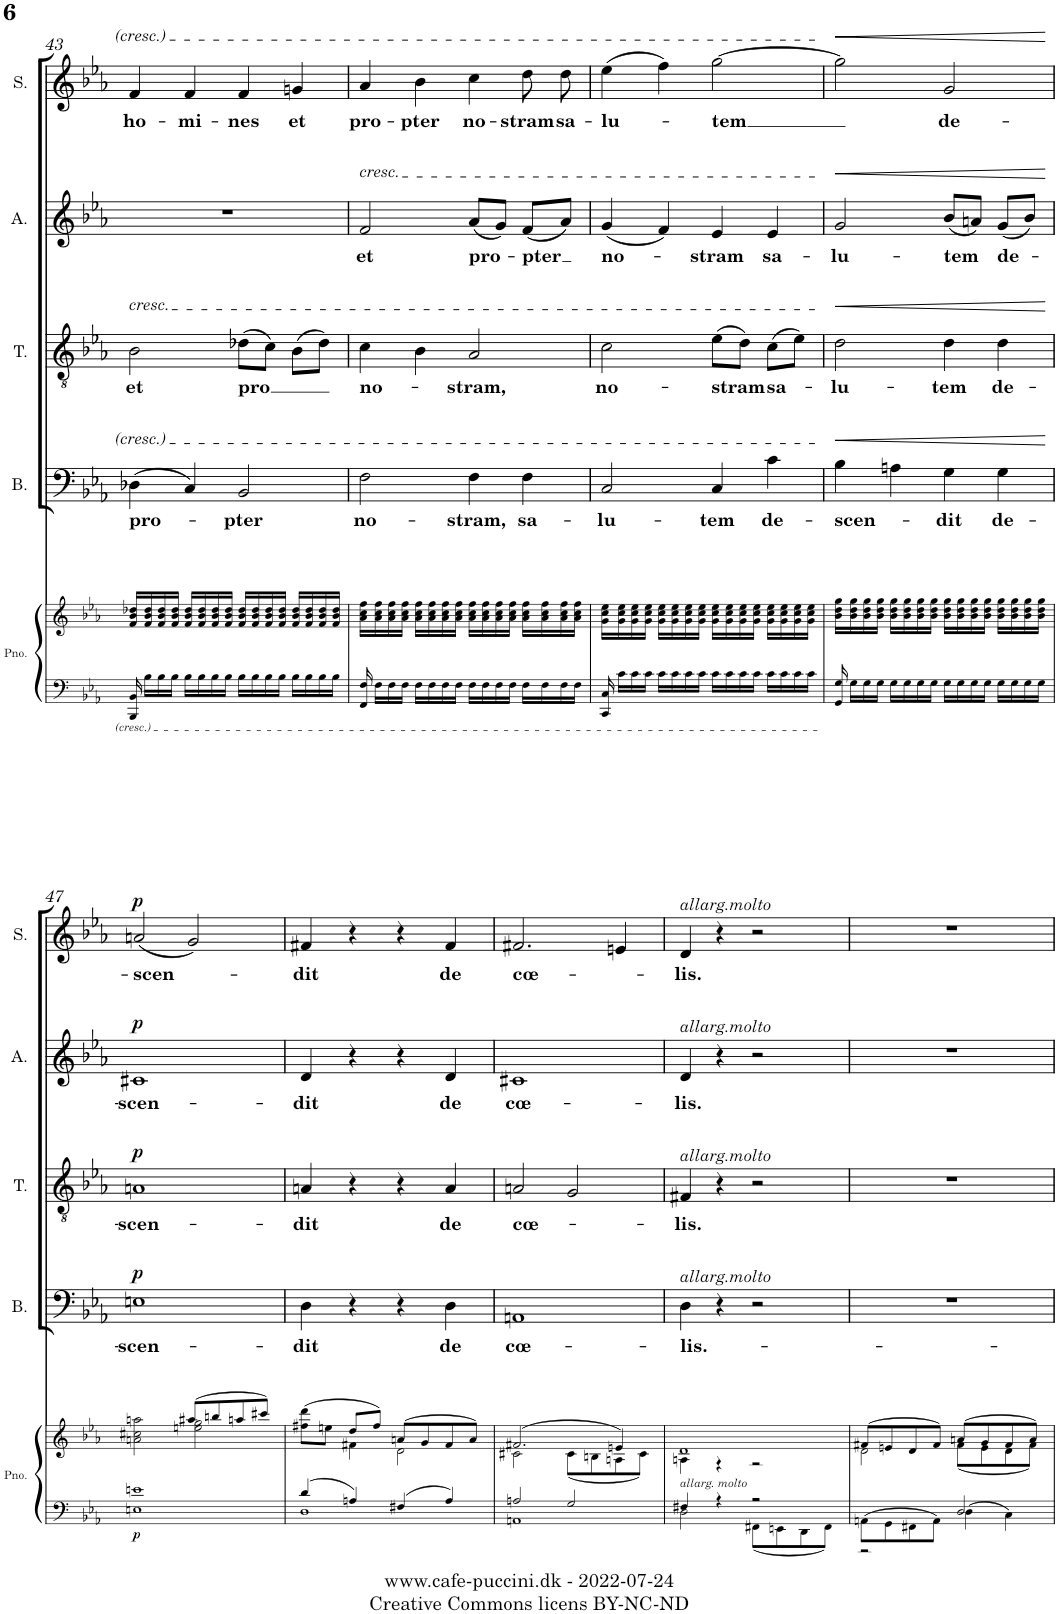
**kern	**kern	**dynam	**kern	**text	**dynam	**kern	**text	**dynam	**kern	**text	**dynam	**kern	**text	**dynam
*part5	*part5	*part5	*part4	*part4	*part4	*part3	*part3	*part3	*part2	*part2	*part2	*part1	*part1	*part1
*staff6	*staff5	*staff5/6	*staff4	*staff4	*staff4	*staff3	*staff3	*staff3	*staff2	*staff2	*staff2	*staff1	*staff1	*staff1
*I"Piano	*	*	*I"Bass	*	*	*I"Tenor	*	*	*I"Alto	*	*	*I"Soprano	*	*
*I'Pno.	*	*	*I'B.	*	*	*I'T.	*	*	*I'A.	*	*	*I'S.	*	*
!!LO:PB:g=z
*clefF4	*clefG2	*	*clefF4	*	*	*clefGv2	*	*	*clefG2	*	*	*clefG2	*	*
*k[b-e-a-]	*k[b-e-a-]	*	*k[b-e-a-]	*	*	*k[b-e-a-]	*	*	*k[b-e-a-]	*	*	*k[b-e-a-]	*	*
*M4/4	*M4/4	*	*M4/4	*	*	*M4/4	*	*	*M4/4	*	*	*M4/4	*	*
*met(c)	*met(c)	*	*met(c)	*	*	*met(c)	*	*	*met(c)	*	*	*met(c)	*	*
=43	=43	=43	=43	=43	=43	=43	=43	=43	=43	=43	=43	=43	=43	=43
!	!	!	!	!	!	!LO:TX:a:i:t=cresc.	!	!	!	!	!	!	!	!
!	!	!	!	!LO:LY:b	!	!	!LO:LY:b	!	!	!	!	!	!LO:LY:b	!
16BBB-/ 16BB-/	16f/ 16b-/ 16dd-X/LL	.	(4D-X\	pro-	.	2B-\	et	.	1r	.	.	4f/	ho-	.
16B-\LL	16f/ 16b-/ 16dd-/	.	.	.	.	.	.	.	.	.	.	.	.	.
16B-\	16f/ 16b-/ 16dd-/	.	.	.	.	.	.	.	.	.	.	.	.	.
16B-\JJ	16f/ 16b-/ 16dd-/JJ	.	.	.	.	.	.	.	.	.	.	.	.	.
!	!	!	!	!	!	!	!	!	!	!	!	!	!LO:LY:b	!
16B-\LL	16f/ 16b-/ 16dd-/LL	.	4C/)	.	.	.	.	.	.	.	.	4f/	-mi-	.
16B-\	16f/ 16b-/ 16dd-/	.	.	.	.	.	.	.	.	.	.	.	.	.
16B-\	16f/ 16b-/ 16dd-/	.	.	.	.	.	.	.	.	.	.	.	.	.
16B-\JJ	16f/ 16b-/ 16dd-/JJ	.	.	.	.	.	.	.	.	.	.	.	.	.
!	!	!	!	!LO:LY:b	!	!	!LO:LY:b	!	!	!	!	!	!LO:LY:b	!
16B-\LL	16f/ 16b-/ 16dd-/LL	.	2BB-/	-pter	.	(8d-X\L	-pro	.	.	.	.	4f/	-nes	.
16B-\	16f/ 16b-/ 16dd-/	.	.	.	.	.	.	.	.	.	.	.	.	.
16B-\	16f/ 16b-/ 16dd-/	.	.	.	.	8c\J)	.	.	.	.	.	.	.	.
16B-\JJ	16f/ 16b-/ 16dd-/JJ	.	.	.	.	.	.	.	.	.	.	.	.	.
!	!	!	!	!	!	!	!	!	!	!	!	!	!LO:LY:b	!
16B-\LL	16f/ 16b-/ 16dd-/LL	.	.	.	.	(8B-\L	.	.	.	.	.	4gn/	et	.
16B-\	16f/ 16b-/ 16dd-/	.	.	.	.	.	.	.	.	.	.	.	.	.
16B-\	16f/ 16b-/ 16dd-/	.	.	.	.	8d-\J)	.	.	.	.	.	.	.	.
16B-\JJ	16f/ 16b-/ 16dd-/JJ	.	.	.	.	.	.	.	.	.	.	.	.	.
=44	=44	=44	=44	=44	=44	=44	=44	=44	=44	=44	=44	=44	=44	=44
!	!	!	!	!	!	!	!	!	!LO:TX:a:i:t=cresc.	!	!	!	!	!
!	!	!	!	!LO:LY:b	!	!	!LO:LY:b	!	!	!LO:LY:b	!	!	!LO:LY:b	!
16FF/ 16F/	16a-\ 16cc\ 16ff\LL	.	2F\	no-	.	4c\	no-	.	2f/	et	.	4a-/	pro-	.
16F\LL	16a-\ 16cc\ 16ff\	.	.	.	.	.	.	.	.	.	.	.	.	.
16F\	16a-\ 16cc\ 16ff\	.	.	.	.	.	.	.	.	.	.	.	.	.
16F\JJ	16a-\ 16cc\ 16ff\JJ	.	.	.	.	.	.	.	.	.	.	.	.	.
!	!	!	!	!	!	!	!	!	!	!	!	!	!LO:LY:b	!
16F\LL	16a-\ 16cc\ 16ff\LL	.	.	.	.	4B-\	.	.	.	.	.	4b-\	-pter	.
16F\	16a-\ 16cc\ 16ff\	.	.	.	.	.	.	.	.	.	.	.	.	.
16F\	16a-\ 16cc\ 16ff\	.	.	.	.	.	.	.	.	.	.	.	.	.
16F\JJ	16a-\ 16cc\ 16ff\JJ	.	.	.	.	.	.	.	.	.	.	.	.	.
!	!	!	!	!LO:LY:b	!	!	!LO:LY:b	!	!	!LO:LY:b	!	!	!LO:LY:b	!
16F\LL	16a-\ 16cc\ 16ff\LL	.	4F\	-stram,	.	2A-/	-stram,	.	(8a-/L	pro-	.	4cc\	no-	.
16F\	16a-\ 16cc\ 16ff\	.	.	.	.	.	.	.	.	.	.	.	.	.
16F\	16a-\ 16cc\ 16ff\	.	.	.	.	.	.	.	8g/J)	.	.	.	.	.
16F\JJ	16a-\ 16cc\ 16ff\JJ	.	.	.	.	.	.	.	.	.	.	.	.	.
!	!	!	!	!LO:LY:b	!	!	!	!	!	!LO:LY:b	!	!	!LO:LY:b	!
16F\LL	16a-\ 16cc\ 16ff\LL	.	4F\	sa-	.	.	.	.	(8f/L	-pter	.	8dd\L	-stram	.
16F\	16a-\ 16cc\ 16ff\	.	.	.	.	.	.	.	.	.	.	.	.	.
!	!	!	!	!	!	!	!	!	!	!	!	!	!LO:LY:b	!
16F\	16a-\ 16cc\ 16ff\	.	.	.	.	.	.	.	8a-/J)	.	.	8dd\J	sa-	.
16F\JJ	16a-\ 16cc\ 16ff\JJ	.	.	.	.	.	.	.	.	.	.	.	.	.
=45	=45	=45	=45	=45	=45	=45	=45	=45	=45	=45	=45	=45	=45	=45
!	!	!	!	!LO:LY:b	!	!	!LO:LY:b	!	!	!LO:LY:b	!	!	!LO:LY:b	!
16CC/ 16C/	16g\ 16cc\ 16ee-\LL	.	2C/	-lu-	.	2c\	no-	.	(4g/	no-	.	(4ee-\	-lu-	.
16c\LL	16g\ 16cc\ 16ee-\	.	.	.	.	.	.	.	.	.	.	.	.	.
16c\	16g\ 16cc\ 16ee-\	.	.	.	.	.	.	.	.	.	.	.	.	.
16c\JJ	16g\ 16cc\ 16ee-\JJ	.	.	.	.	.	.	.	.	.	.	.	.	.
16c\LL	16g\ 16cc\ 16ee-\LL	.	.	.	.	.	.	.	4f/)	.	.	4ff\)	.	.
16c\	16g\ 16cc\ 16ee-\	.	.	.	.	.	.	.	.	.	.	.	.	.
16c\	16g\ 16cc\ 16ee-\	.	.	.	.	.	.	.	.	.	.	.	.	.
16c\JJ	16g\ 16cc\ 16ee-\JJ	.	.	.	.	.	.	.	.	.	.	.	.	.
!	!	!	!	!LO:LY:b	!	!	!LO:LY:b	!	!	!LO:LY:b	!	!	!LO:LY:b	!
16c\LL	16g\ 16cc\ 16ee-\LL	.	4C/	-tem	.	(8e-\L	-stram	.	4e-/	-stram	.	[2gg\	-tem	.
16c\	16g\ 16cc\ 16ee-\	.	.	.	.	.	.	.	.	.	.	.	.	.
16c\	16g\ 16cc\ 16ee-\	.	.	.	.	8d\J)	.	.	.	.	.	.	.	.
16c\JJ	16g\ 16cc\ 16ee-\JJ	.	.	.	.	.	.	.	.	.	.	.	.	.
!	!	!	!	!LO:LY:b	!	!	!LO:LY:b	!	!	!LO:LY:b	!	!	!	!
16c\LL	16g\ 16cc\ 16ee-\LL	.	4c\	de-	.	(8c\L	sa-	.	4e-/	sa-	.	.	.	.
16c\	16g\ 16cc\ 16ee-\	.	.	.	.	.	.	.	.	.	.	.	.	.
16c\	16g\ 16cc\ 16ee-\	.	.	.	.	8e-\J)	.	.	.	.	.	.	.	.
16c\JJ	16g\ 16cc\ 16ee-\JJ	.	.	.	.	.	.	.	.	.	.	.	.	.
=46	=46	=46	=46	=46	=46	=46	=46	=46	=46	=46	=46	=46	=46	=46
!	!	!	!	!LO:LY:b	!LO:HP:b	!	!LO:LY:b	!LO:HP:b	!	!LO:LY:b	!LO:HP:b	!	!	!LO:HP:b
16GG/ 16G/	16b-\ 16dd\ 16gg\LL	.	4B-\	-scen-	<	2d\	-lu-	<	2g/	-lu-	<	2gg\]	.	<
16G\LL	16b-\ 16dd\ 16gg\	.	.	.	.	.	.	.	.	.	.	.	.	.
16G\	16b-\ 16dd\ 16gg\	.	.	.	.	.	.	.	.	.	.	.	.	.
16G\JJ	16b-\ 16dd\ 16gg\JJ	.	.	.	.	.	.	.	.	.	.	.	.	.
16G\LL	16b-\ 16dd\ 16gg\LL	.	4An\	.	.	.	.	.	.	.	.	.	.	.
16G\	16b-\ 16dd\ 16gg\	.	.	.	.	.	.	.	.	.	.	.	.	.
16G\	16b-\ 16dd\ 16gg\	.	.	.	.	.	.	.	.	.	.	.	.	.
16G\JJ	16b-\ 16dd\ 16gg\JJ	.	.	.	.	.	.	.	.	.	.	.	.	.
!	!	!	!	!LO:LY:b	!	!	!LO:LY:b	!	!	!LO:LY:b	!	!	!LO:LY:b	!
16G\LL	16b-\ 16dd\ 16gg\LL	.	4G\	-dit	.	4d\	-tem	.	(8b-/L	-tem	.	2g/	de-	.
16G\	16b-\ 16dd\ 16gg\	.	.	.	.	.	.	.	.	.	.	.	.	.
16G\	16b-\ 16dd\ 16gg\	.	.	.	.	.	.	.	8an/J)	.	.	.	.	.
16G\JJ	16b-\ 16dd\ 16gg\JJ	.	.	.	.	.	.	.	.	.	.	.	.	.
!	!	!	!	!LO:LY:b	!	!	!LO:LY:b	!	!	!LO:LY:b	!	!	!	!
16G\LL	16b-\ 16dd\ 16gg\LL	.	4G\	de-	.	4d\	de-	.	(8g/L	de-	.	.	.	.
16G\	16b-\ 16dd\ 16gg\	.	.	.	.	.	.	.	.	.	.	.	.	.
16G\	16b-\ 16dd\ 16gg\	.	.	.	.	.	.	.	8b-/J)	.	.	.	.	.
16G\JJ	16b-\ 16dd\ 16gg\JJ	.	.	.	.	.	.	.	.	.	.	.	.	.
.	.	.	.	.	[	.	.	[	.	.	[	.	.	[
!!LO:LB:g=z
=47	=47	=47	=47	=47	=47	=47	=47	=47	=47	=47	=47	=47	=47	=47
*	*^	*	*	*	*	*	*	*	*	*	*	*	*	*
!	!	!	!LO:DY:b=2	!	!LO:LY:b	!LO:DY:a	!	!LO:LY:b	!LO:DY:a	!	!LO:LY:b	!LO:DY:a	!	!LO:LY:b	!LO:DY:a
1En 1en	2an\ 2cc#X\ 2aan\	2ryy	p	1En	-scen-	p	1An	-scen-	p	1c#X	-scen-	p	(2an/	-scen-	p
.	(8aa#X/L	2een\ 2gg\	.	.	.	.	.	.	.	.	.	.	2g/)	.	.
.	8bbn/	.	.	.	.	.	.	.	.	.	.	.	.	.	.
.	8aan/	.	.	.	.	.	.	.	.	.	.	.	.	.	.
.	8ccc#X/J)	.	.	.	.	.	.	.	.	.	.	.	.	.	.
=48	=48	=48	=48	=48	=48	=48	=48	=48	=48	=48	=48	=48	=48	=48	=48
*^	*	*	*	*	*	*	*	*	*	*	*	*	*	*	*
!	!	!	!	!	!	!LO:LY:b	!	!	!LO:LY:b	!	!	!LO:LY:b	!	!	!LO:LY:b	!
4d/	1D	(8ff#X\ 8ddd\L	8ryy	.	4D\	-dit	.	4An/	-dit	.	4d/	-dit	.	4f#X/	-dit	.
.	.	8een\J	8ryy	.	.	.	.	.	.	.	.	.	.	.	.	.
4An/	.	8dd/L	4f#X\	.	4r	.	.	4r	.	.	4r	.	.	4r	.	.
.	.	8ff#/J)	.	.	.	.	.	.	.	.	.	.	.	.	.	.
4F#X/	.	(8an/L	2d\	.	4r	.	.	4r	.	.	4r	.	.	4r	.	.
.	.	8g/	.	.	.	.	.	.	.	.	.	.	.	.	.	.
!	!	!	!	!	!	!LO:LY:b	!	!	!LO:LY:b	!	!	!LO:LY:b	!	!	!LO:LY:b	!
4A/	.	8f#/	.	.	4D\	de	.	4A/	de	.	4d/	de	.	4f#/	de	.
.	.	8a/J)	.	.	.	.	.	.	.	.	.	.	.	.	.	.
=49	=49	=49	=49	=49	=49	=49	=49	=49	=49	=49	=49	=49	=49	=49	=49	=49
!	!	!	!	!	!	!LO:LY:b	!	!	!LO:LY:b	!	!	!LO:LY:b	!	!	!LO:LY:b	!
2An/	1AAn	(2.f#X/	2c#X\	.	1AAn	cœ-	.	2An/	cœ-	.	1c#X	cœ-	.	2.f#X/	cœ-	.
2G/	.	.	(8c#\L	.	.	.	.	2G/	.	.	.	.	.	.	.	.
.	.	.	8Bn\	.	.	.	.	.	.	.	.	.	.	.	.	.
.	.	4en/)	8An\	.	.	.	.	.	.	.	.	.	.	4en/	.	.
.	.	.	8c#\J)	.	.	.	.	.	.	.	.	.	.	.	.	.
=50	=50	=50	=50	=50	=50	=50	=50	=50	=50	=50	=50	=50	=50	=50	=50	=50
!	!	!	!	!	!	!	!	!	!	!	!	!	!	!LO:TX:a:i:t=allarg.molto	!	!
!	!	!	!	!	!	!	!	!	!	!	!LO:TX:a:i:t=allarg.molto	!	!	!	!	!
!	!	!	!	!	!	!	!	!LO:TX:a:i:t=allarg.molto	!	!	!	!	!	!	!	!
!	!	!	!	!	!LO:TX:a:i:t=allarg.molto	!	!	!	!	!	!	!	!	!	!	!
!LO:TX:a:i:t=allarg. molto	!	!	!	!	!	!	!	!	!	!	!	!	!	!	!	!
!	!	!	!	!	!	!LO:LY:b	!	!	!LO:LY:b	!	!	!LO:LY:b	!	!	!LO:LY:b	!
4F#X/	2D\	1d	4An\	.	4D\	lis.-	.	4F#X/	-lis.	.	4d/	-lis.	.	4d/	-lis.	.
4r	.	.	4r	.	4r	.	.	4r	.	.	4r	.	.	4r	.	.
2r	8FF#X\L	.	2r	.	2r	.	.	2r	.	.	2r	.	.	2r	.	.
.	8EEn\	.	.	.	.	.	.	.	.	.	.	.	.	.	.	.
.	8DD\	.	.	.	.	.	.	.	.	.	.	.	.	.	.	.
.	8FF#\J	.	.	.	.	.	.	.	.	.	.	.	.	.	.	.
=51	=51	=51	=51	=51	=51	=51	=51	=51	=51	=51	=51	=51	=51	=51	=51	=51
8AAn\L	2r	(8f#X/L	2d\	.	1r	.	.	1r	.	.	1r	.	.	1r	.	.
8GG\	.	8en/	.	.	.	.	.	.	.	.	.	.	.	.	.	.
8FF#X\	.	8d/	.	.	.	.	.	.	.	.	.	.	.	.	.	.
8AA\J	.	8f#/J)	.	.	.	.	.	.	.	.	.	.	.	.	.	.
4D\	2D/	(8an/L	(8f#\L	.	.	.	.	.	.	.	.	.	.	.	.	.
.	.	8g/	8e\	.	.	.	.	.	.	.	.	.	.	.	.	.
4C\	.	8f#/	8d\	.	.	.	.	.	.	.	.	.	.	.	.	.
.	.	8a/J)	8f#\J)	.	.	.	.	.	.	.	.	.	.	.	.	.
*v	*v	*	*	*	*	*	*	*	*	*	*	*	*	*	*	*
*	*v	*v	*	*	*	*	*	*	*	*	*	*	*	*	*
=	=	=	=	=	=	=	=	=	=	=	=	=	=	=
*-	*-	*-	*-	*-	*-	*-	*-	*-	*-	*-	*-	*-	*-	*-
